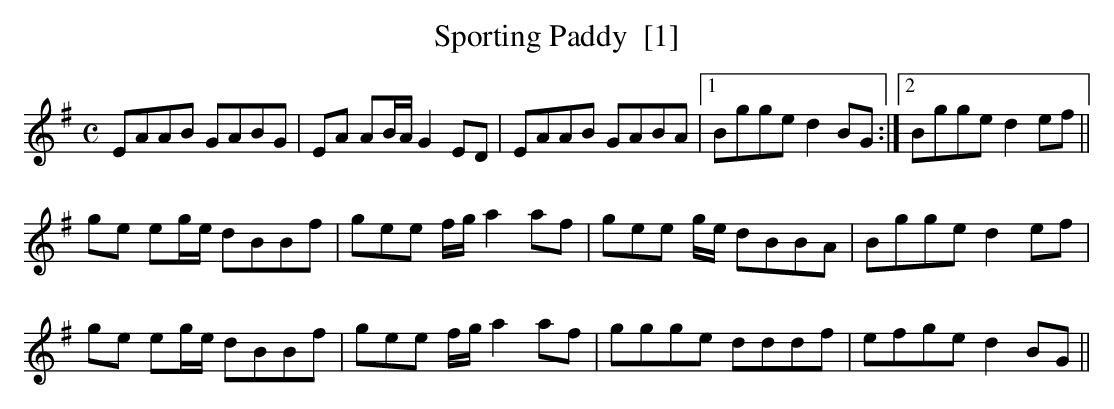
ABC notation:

X:1
T:Sporting Paddy  [1]
M:C
L:1/8
K:Ador
EAAB GABG|EA AB/A/ G2 ED|EAAB GABA|1 Bgge d2 BG:|2 Bgge d2 ef||
ge eg/e/ dBBf|gee f/g/ a2 af|gee g/e/ dBBA|Bgge d2 ef|
ge eg/e/ dBBf|gee f/g/ a2 af|ggge dddf|efge d2 BG||
